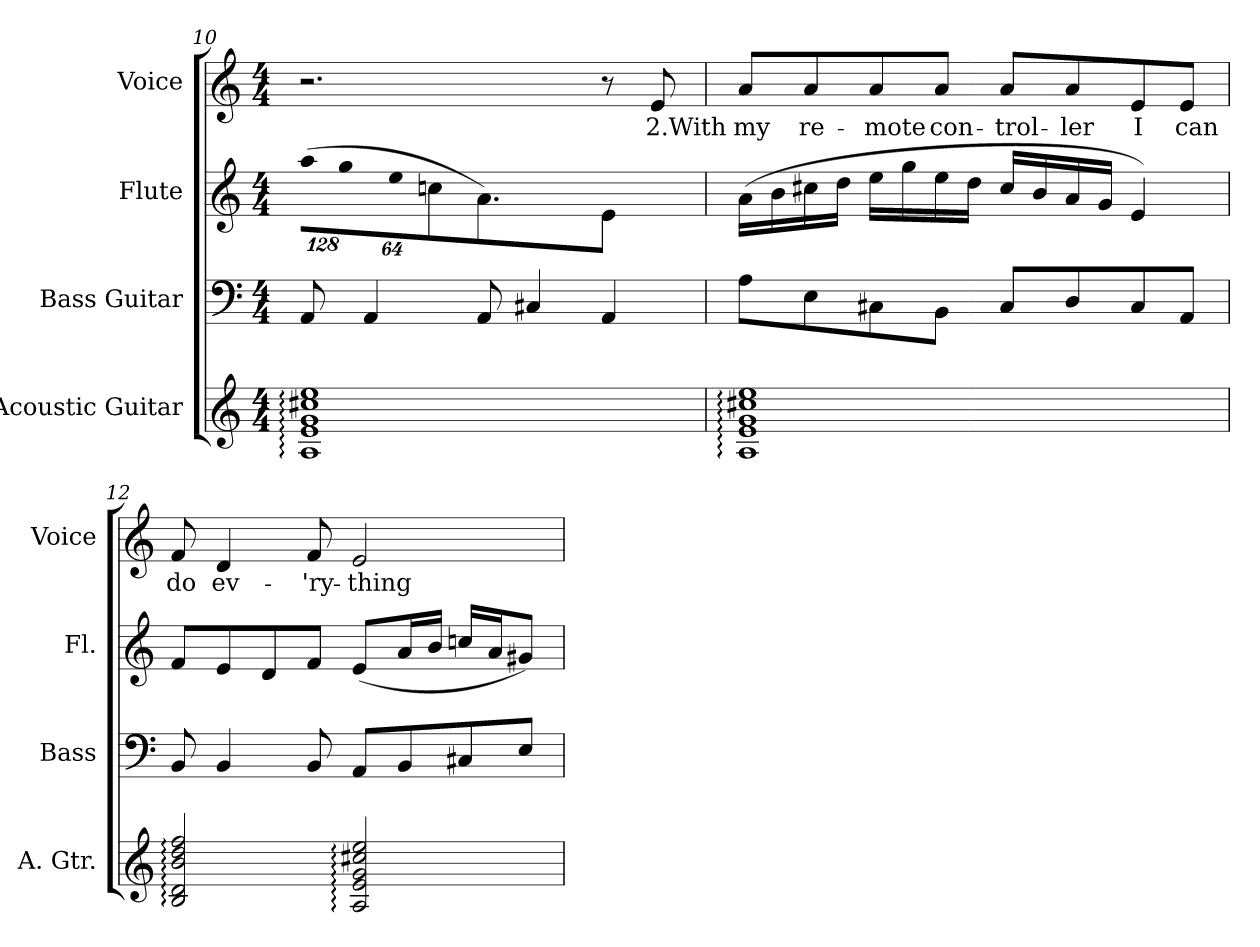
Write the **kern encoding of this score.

**kern	**kern	**kern	**kern	**text
*part4	*part3	*part2	*part1	*part1
*staff4	*staff3	*staff2	*staff1	*staff1
*I"Acoustic Guitar	*I"Bass Guitar	*I"Flute	*I"Voice	*
*I'A. Gtr.	*I'Bass	*I'Fl.	*I'Voice	*
*clefG2	*clefF4	*clefG2	*clefG2	*
*ITrd7c12	*ITrd7c12	*	*	*
*k[]	*k[]	*k[]	*k[]	*
*C:	*C:	*C:	*C:	*
*M4/4	*M4/4	*M4/4	*M4/4	*
*	*	*Xbrackettup	*	*
=10	=10	=10	=10	=10
!	!	!LO:N:vis=8	!	!
1AAi: 1Ei: 1Gi: 1c#Xi: 1ei:	8AAAi/	(1024%85aai\L	2.r	.
!	!	!LO:N:vis=8	!	!
.	.	1024%85ggi\	.	.
.	4AAAi/	.	.	.
!	!	!LO:N:vis=8	!	!
.	.	512%43eei\J	.	.
.	.	8ccni\	.	.
.	8AAAi/	4.ai/)	.	.
.	4CC#Xi/	.	.	.
.	4AAAi/	4ei/	8r	.
!	!	!	!	!LO:LY:b:color=#000000
.	.	.	8ei/	2.With
=11	=11	=11	=11	=11
!	!	!	!	!LO:LY:b:color=#000000
1AAi: 1Ei: 1Gi: 1c#Xi: 1ei:	8AAi\L	(16ai\LL	8ai/L	my
.	.	16bi\	.	.
!	!	!	!	!LO:LY:b:color=#000000
.	8EEi\	16cc#Xi\	8ai/	re-
.	.	16ddi\JJ	.	.
!	!	!	!	!LO:LY:b:color=#000000
.	8CC#Xi\	16eei\LL	8ai/	-mote
.	.	16ggi\	.	.
!	!	!	!	!LO:LY:b:color=#000000
.	8BBBi\J	16eei\	8ai/J	con-
.	.	16ddi\JJ	.	.
!	!	!	!	!LO:LY:b:color=#000000
.	8CC#i/L	16cc#i/LL	8ai/L	-trol-
.	.	16bi/	.	.
!	!	!	!	!LO:LY:b:color=#000000
.	8DDi/	16ai/	8ai/	-ler
.	.	16gi/JJ	.	.
!	!	!	!	!LO:LY:b:color=#000000
.	8CC#i/	4ei/)	8ei/	I
!	!	!	!	!LO:LY:b:color=#000000
.	8AAAi/J	.	8ei/J	can
=12	=12	=12	=12	=12
!	!	!	!	!LO:LY:b:color=#000000
2BBi/: 2Di: 2Bi: 2di: 2fi:	8BBBi/	8fi/L	8fi/	do
!	!	!	!	!LO:LY:b:color=#000000
.	4BBBi/	8ei/	4di/	ev-
.	.	8di/	.	.
!	!	!	!	!LO:LY:b:color=#000000
.	8BBBi/	8fi/J	8fi/	-'ry-
!	!	!	!	!LO:LY:b:color=#000000
2AAi/: 2Ei: 2Gi: 2c#Xi: 2ei:	8AAAi/L	(8ei/L	2ei/	-thing
.	8BBBi/	16ai/L	.	.
.	.	16bi/JJ	.	.
.	8CC#Xi/	16ccni/LL	.	.
.	.	16ai/J	.	.
.	8EEi/J	8g#Xi/J)	.	.
=	=	=	=	=
*-	*-	*-	*-	*-
